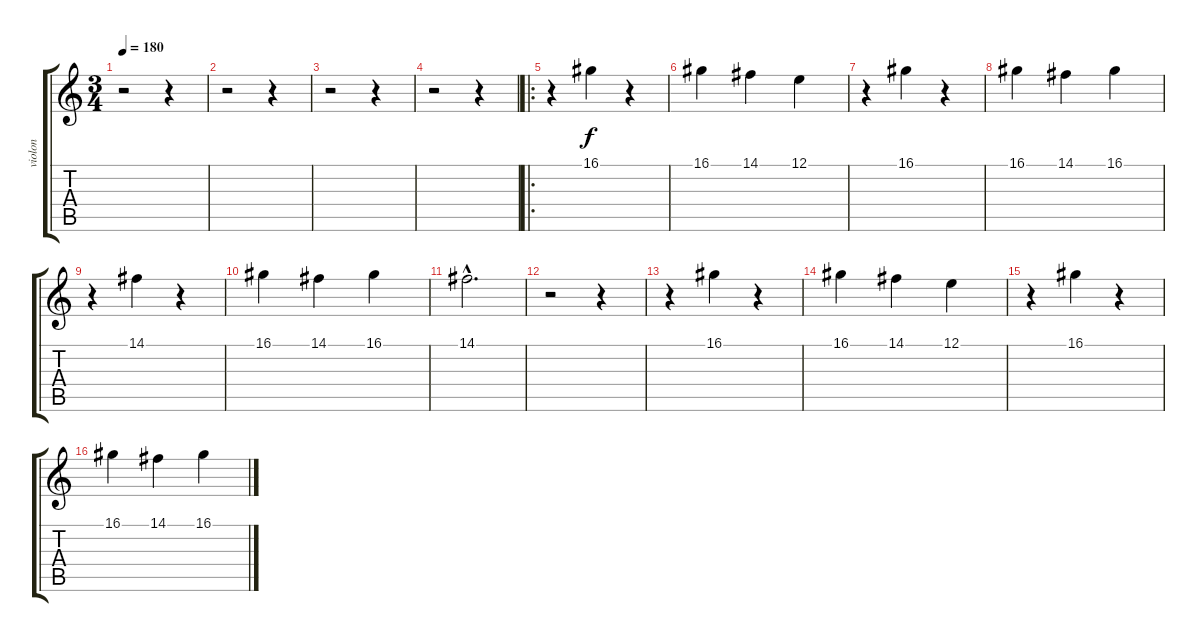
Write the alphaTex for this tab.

\track ("violon" "violon") {instrument violin}
\staff {score tabs}
\tuning (E4 B3 G3 D3 A2 E2) {hide}
\ts (3 4)
\tempo 180
\clef g2
\ks c
r.2{dy f instrument violin} r.4 |
r.2 r.4 |
r.2 r.4 |
r.2 r.4 |
\ro
r.4 16.1.4 r.4 |
16.1.4 14.1.4 12.1.4 |
r.4 16.1.4 r.4 |
16.1.4 14.1.4 16.1.4 |
r.4 14.1.4 r.4 |
16.1.4 14.1.4 16.1.4 |
14.1{hac}.2{d} |
r.2 r.4 |
r.4 16.1.4 r.4 |
16.1.4 14.1.4 12.1.4 |
r.4 16.1.4 r.4 |
16.1.4 14.1.4 16.1.4
